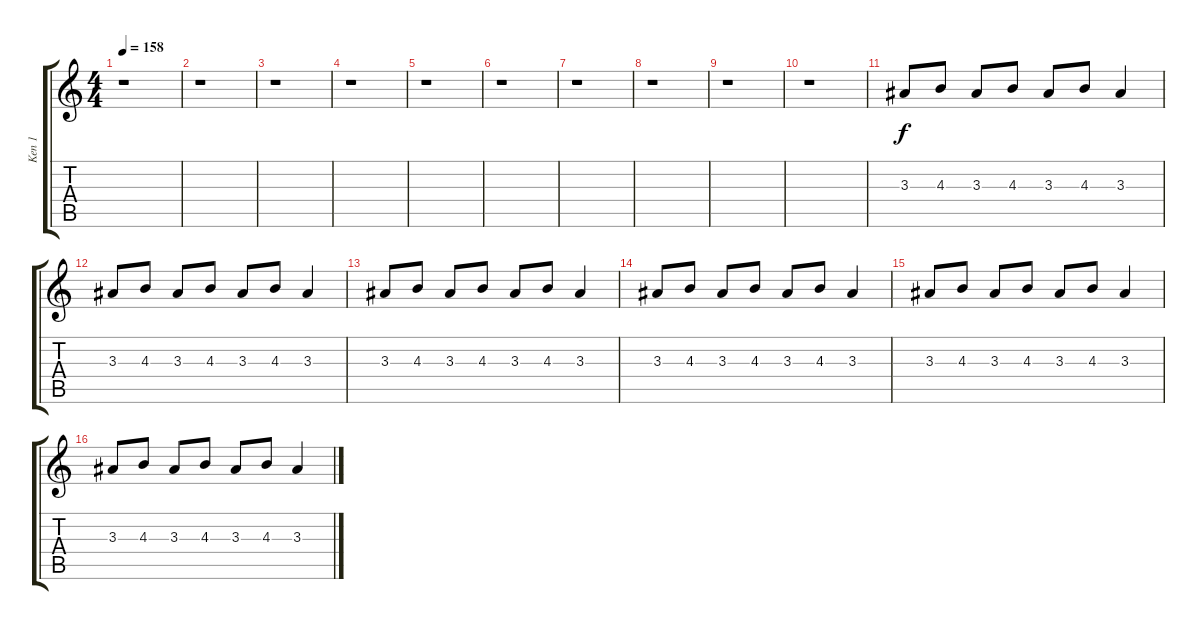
\track ("Ken 1" "Ken 1") {instrument distortionguitar}
\staff {score tabs}
\tuning (E4 B3 G3 D3 A2 E2) {hide}
\ts (4 4)
\tempo 158
\clef g2
\ks c
r.1{dy f} |
r.1 |
r.1 |
r.1 |
r.1 |
r.1 |
r.1 |
r.1 |
r.1 |
r.1 |
3.3.8{volume 16} 4.3.8 3.3.8 4.3.8 3.3.8 4.3.8 3.3.4 |
3.3.8 4.3.8 3.3.8 4.3.8 3.3.8 4.3.8 3.3.4 |
3.3.8 4.3.8 3.3.8 4.3.8 3.3.8 4.3.8 3.3.4 |
3.3.8 4.3.8 3.3.8 4.3.8 3.3.8 4.3.8 3.3.4 |
3.3.8 4.3.8 3.3.8 4.3.8 3.3.8 4.3.8 3.3.4 |
3.3.8 4.3.8 3.3.8 4.3.8 3.3.8 4.3.8 3.3.4
